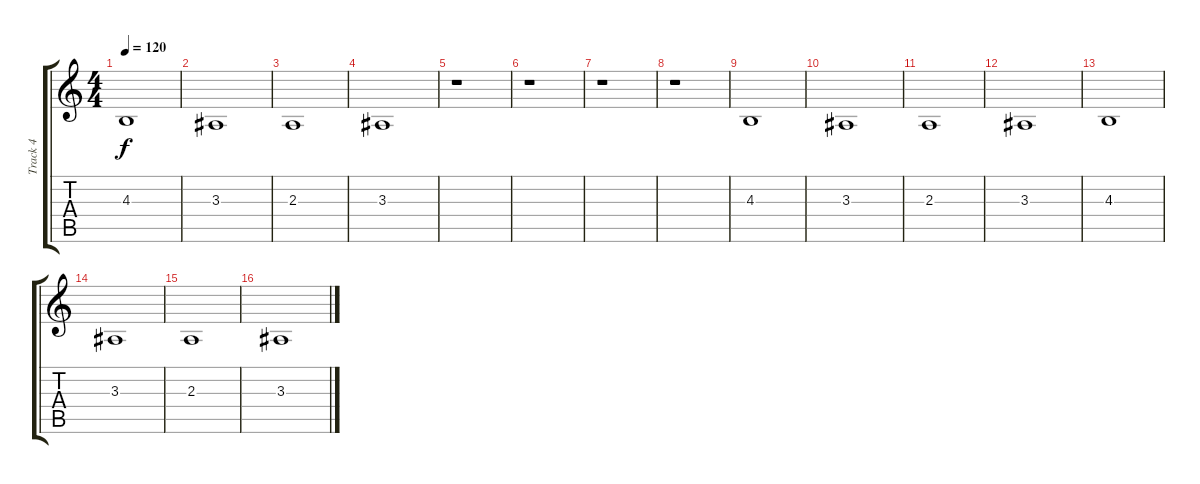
\track ("Track 4" "Track 4") {instrument trombone}
\staff {score tabs}
\tuning (E4 B3 G3 D3 A2 E2) {hide}
\ts (4 4)
\tempo 120
\clef g2
\ks c
4.3.1{dy f} |
3.3.1 |
2.3.1 |
3.3.1 |
r.1 |
r.1 |
r.1 |
r.1 |
4.3.1 |
3.3.1 |
2.3.1 |
3.3.1 |
4.3.1 |
3.3.1 |
2.3.1 |
3.3.1
